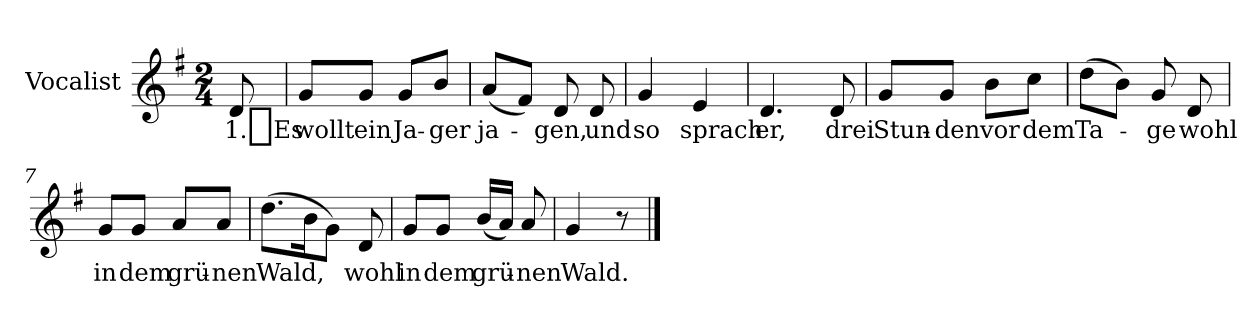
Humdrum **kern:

**kern	**text
*part1	*part1
*staff1	*staff1
*I"Vocalist	*
*k[f#]	*
*G:	*
*M2/4	*
=	=
8d	1._Es
=1	=1
8gL	wollt
8gJ	ein
8gL	Ja-
8bJ	-ger
=2	=2
(8aL	ja-
8f#J)	.
8d	-gen,
8d	und
=3	=3
4g	so
4e	sprach
=4	=4
4.d	er,
8d	drei
=5	=5
8gL	Stun-
8gJ	-den
8bL	vor
8ccJ	dem
=6	=6
(8ddL	Ta-
8bJ)	.
8g	-ge
8d	wohl
=7	=7
8gL	in
8gJ	dem
8aL	grü-
8aJ	-nen
=8	=8
(8.ddL	Wald,
16bK	.
8gJ)	.
8d	wohl
=9	=9
8gL	in
8gJ	dem
(16bLL	grü-
16aJJ)	.
8a	-nen
=10	=10
4g	Wald.
8r	.
==	==
*-	*-
